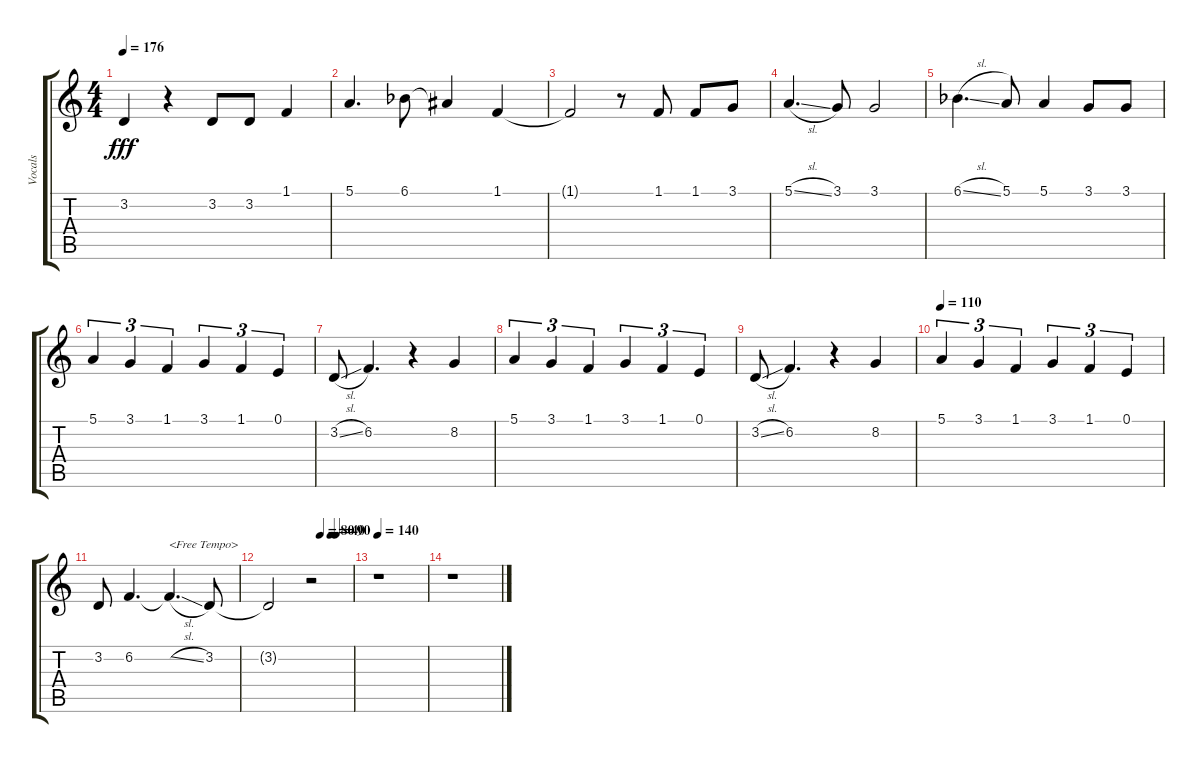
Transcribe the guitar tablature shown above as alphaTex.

\track ("Vocals" "Vocals") {instrument voiceoohs}
\staff {score tabs}
\tuning (E4 B3 G3 D3 A2 E2) {hide}
\ts (4 4)
\tempo 176
\clef g2
\ks c
3.2{t}.4{dy fff} r.4 3.2.8 3.2.8 1.1.4 |
5.1.4{d} 6.1{acc b}.8 6.1{t}.4 1.1.4 |
1.1{t}.2 r.8 1.1.8 1.1.8 3.1.8 |
5.1{sl}.4{d} 3.1.8 3.1.2 |
6.1{sl acc b}.4{d} 5.1.8 5.1.4 3.1.8 3.1.8 |
5.1.4{tu (3 2)} 3.1.4{tu (3 2)} 1.1.4{tu (3 2)} 3.1.4{tu (3 2)} 1.1.4{tu (3 2)} 0.1.4{tu (3 2)} |
3.2{sl}.8 6.2.4{d} r.4 8.2.4 |
5.1.4{tu (3 2)} 3.1.4{tu (3 2)} 1.1.4{tu (3 2)} 3.1.4{tu (3 2)} 1.1.4{tu (3 2)} 0.1.4{tu (3 2)} |
3.2{sl}.8 6.2.4{d} r.4 8.2.4 |
\tempo 110
5.1.4{tu (3 2)} 3.1.4{tu (3 2)} 1.1.4{tu (3 2)} 3.1.4{tu (3 2)} 1.1.4{tu (3 2)} 0.1.4{tu (3 2)} |
3.2.8 6.2.4{d} 6.2{sl t}.4{d txt "<Free Tempo>"} 3.2.8 |
\tempo (80 0.625)
\tempo (40 0.75)
\tempo (90 0.8125)
3.2{t}.2 r.2 |
\tempo 140
r.1 |
r.1
